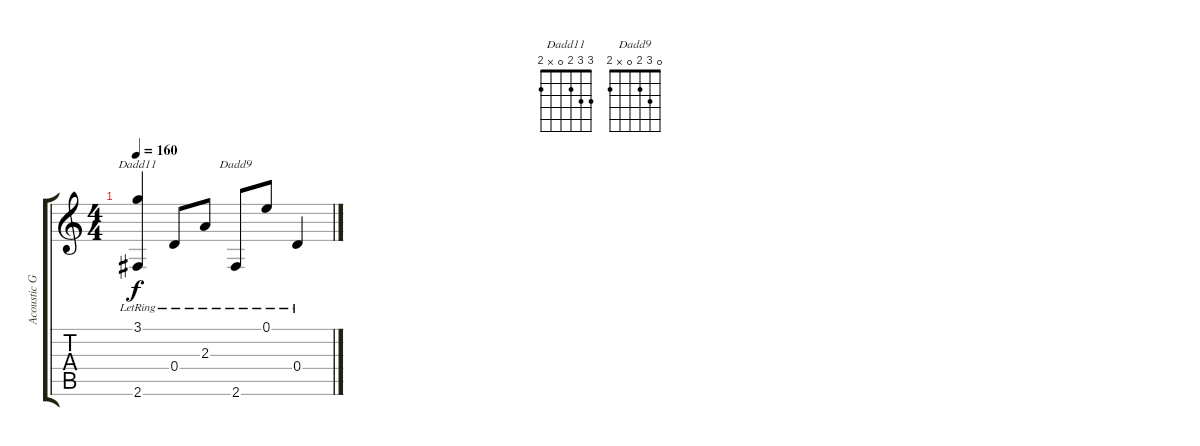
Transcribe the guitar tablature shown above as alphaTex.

\track ("Acoustic Guitar 1" "Acoustic G") {instrument acousticguitarnylon}
\staff {score tabs}
\tuning (E4 B3 G3 D3 A2 E2) {hide}
\chord ("Dadd11" 3 3 2 0 x 2)
\chord ("Dadd9" 0 3 2 0 x 2)
\ts (4 4)
\tempo 160
\clef g2
\ks c
(3.1{lr} 2.6{lr}).4{ch "Dadd11" dy f} 0.4{lr}.8 2.3{lr}.8 2.6{lr}.8{ch "Dadd9"} 0.1{lr}.8 0.4{lr}.4
